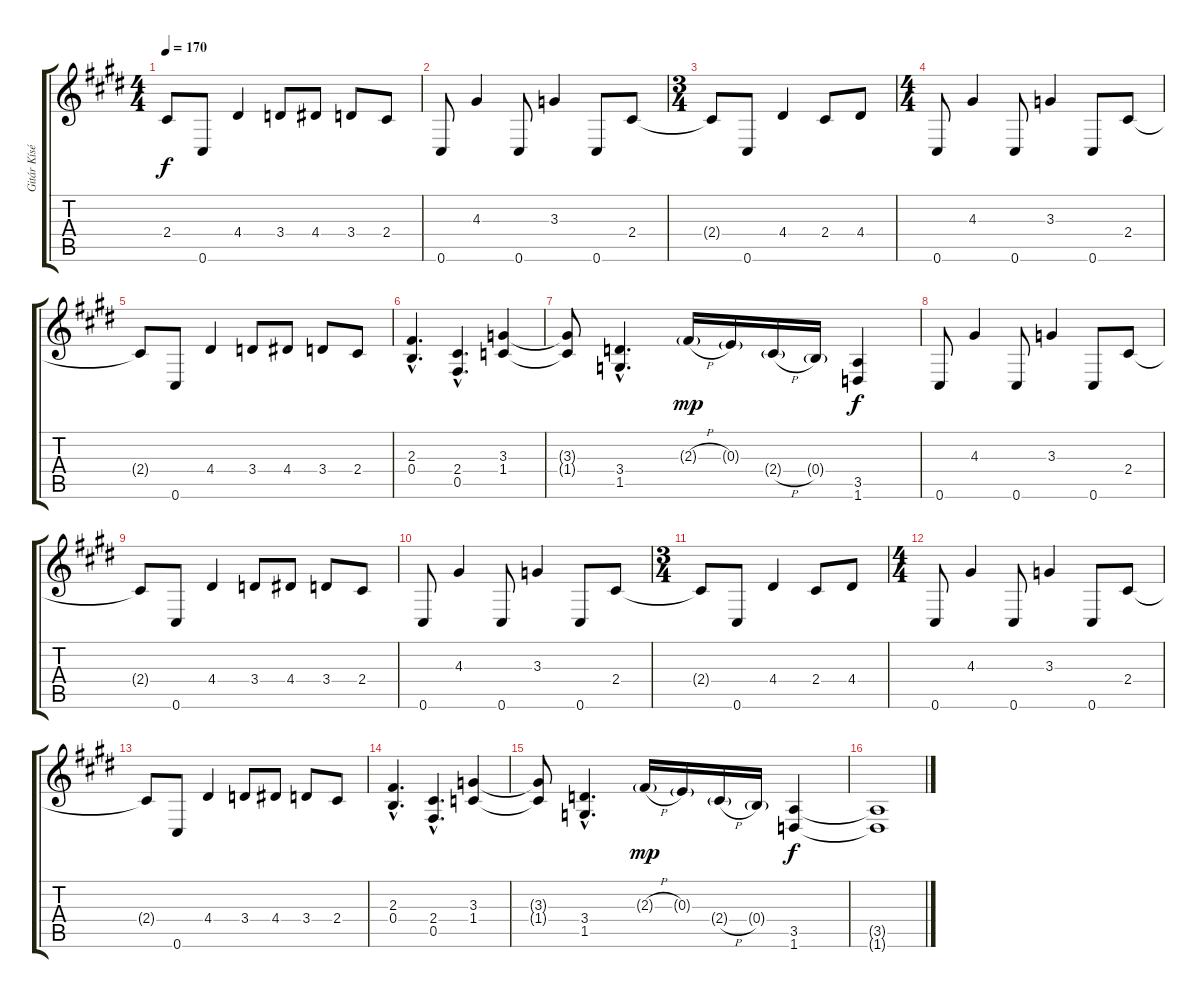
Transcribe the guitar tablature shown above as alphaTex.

\track ("Gitár Kíséret 1" "Gitár Kísé") {instrument distortionguitar}
\staff {score tabs}
\tuning (Db4 Ab3 E3 B2 Gb2 Db2) {hide}
\ts (4 4)
\tempo 170
\clef g2
\ks c#minor
2.4{t}.8{dy f} 0.6.8 4.4.4 3.4.8 4.4.8 3.4.8 2.4.8 |
0.6.8 4.3.4 0.6.8 3.3.4 0.6.8 2.4.8 |
\ts (3 4)
2.4{t}.8 0.6.8 4.4.4 2.4.8 4.4.8 |
\ts (4 4)
0.6.8 4.3.4 0.6.8 3.3.4 0.6.8 2.4.8 |
2.4{t}.8 0.6.8 4.4.4 3.4.8 4.4.8 3.4.8 2.4.8 |
(2.3{hac} 0.4{hac}).4{d} (2.4{hac} 0.5{hac}).4{d} (3.3 1.4).4 |
(3.3{t} 1.4{t}).8 (3.4{hac} 1.5{hac}).4{d} 2.3{h g}.16{dy mp} 0.3{g}.16 2.4{h g}.16 0.4{g}.16 (3.5 1.6).4{dy f} |
0.6.8 4.3.4 0.6.8 3.3.4 0.6.8 2.4.8 |
2.4{t}.8 0.6.8 4.4.4 3.4.8 4.4.8 3.4.8 2.4.8 |
0.6.8 4.3.4 0.6.8 3.3.4 0.6.8 2.4.8 |
\ts (3 4)
2.4{t}.8 0.6.8 4.4.4 2.4.8 4.4.8 |
\ts (4 4)
0.6.8 4.3.4 0.6.8 3.3.4 0.6.8 2.4.8 |
2.4{t}.8 0.6.8 4.4.4 3.4.8 4.4.8 3.4.8 2.4.8 |
(2.3{hac} 0.4{hac}).4{d} (2.4{hac} 0.5{hac}).4{d} (3.3 1.4).4 |
(3.3{t} 1.4{t}).8 (3.4{hac} 1.5{hac}).4{d} 2.3{h g}.16{dy mp} 0.3{g}.16 2.4{h g}.16 0.4{g}.16 (3.5 1.6).4{dy f} |
(3.5{t} 1.6{t}).1
